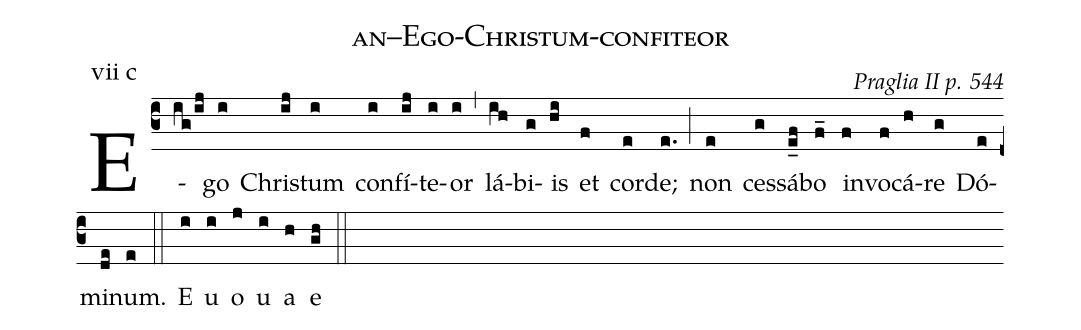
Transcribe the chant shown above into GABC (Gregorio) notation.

name: an--Ego-Christum-confiteor;
commentary: Praglia II p. 544;
annotation: vii c;
%%
(c3) E(ig/ij)go(i) Chri(ij)stum(i) con(i)fí(ij)te(i)or(i)(,) lá(ih)bi(g)is(hi) et(f) cor(e)de;(e.) (;) non(e) ces(g)sá(e_f)bo(f_) in(f)vo(f)cá(h)re(g) Dó(e)mi(de)num.(e) (::) E(i) u(i) o(j) u(i) a(h) e(gh) (::)
